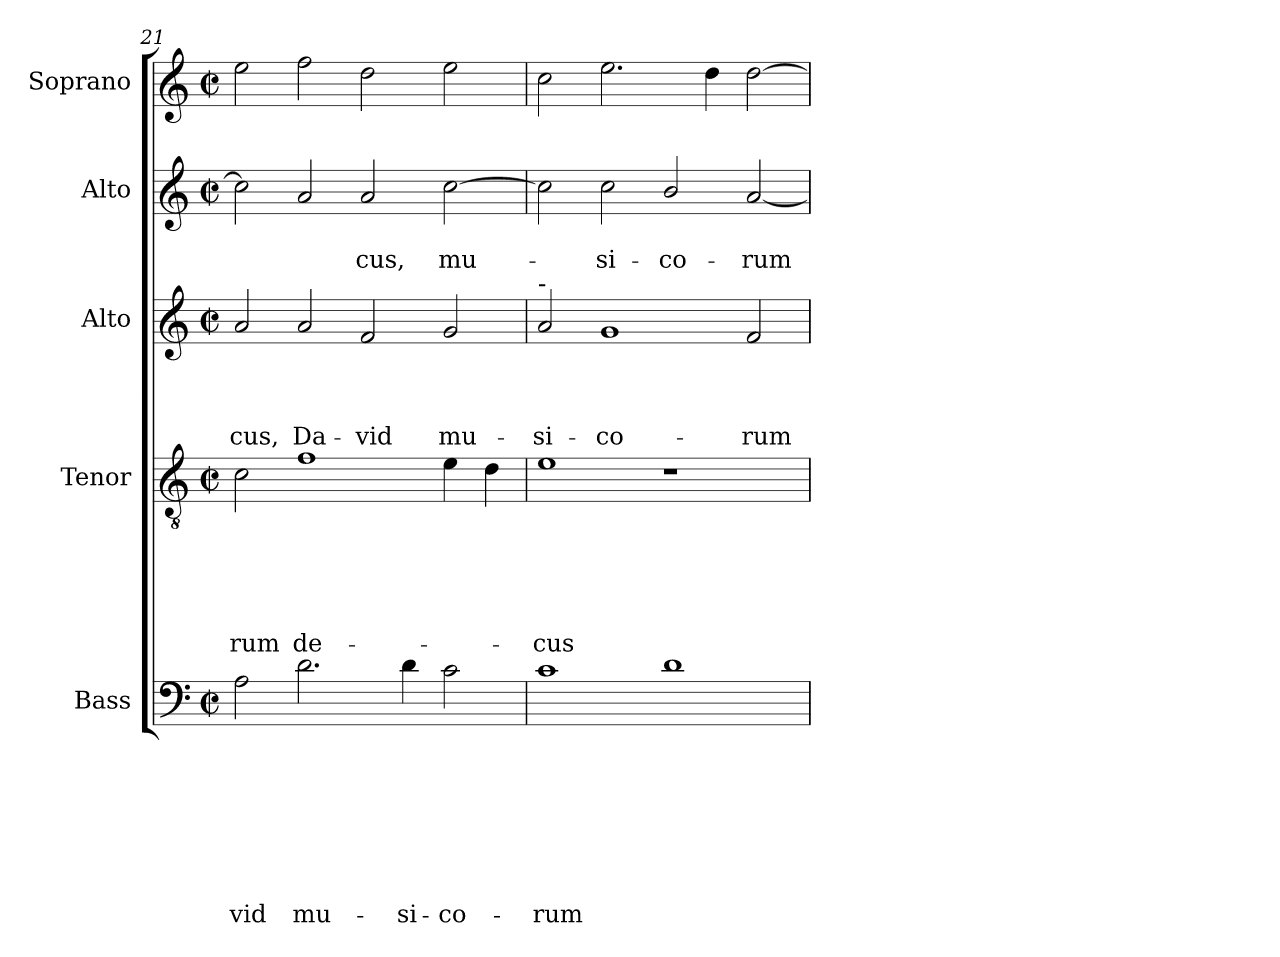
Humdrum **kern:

**kern	**text	**text	**text	**text	**text	**text	**text	**text	**kern	**text	**text	**text	**text	**text	**text	**kern	**text	**text	**text	**text	**kern	**text	**text	**kern
*part5	*part5	*part5	*part5	*part5	*part5	*part5	*part5	*part5	*part4	*part4	*part4	*part4	*part4	*part4	*part4	*part3	*part3	*part3	*part3	*part3	*part2	*part2	*part2	*part1
*staff5	*staff5	*staff5	*staff5	*staff5	*staff5	*staff5	*staff5	*staff5	*staff4	*staff4	*staff4	*staff4	*staff4	*staff4	*staff4	*staff3	*staff3	*staff3	*staff3	*staff3	*staff2	*staff2	*staff2	*staff1
*I"Bass	*	*	*	*	*	*	*	*	*I"Tenor	*	*	*	*	*	*	*I"Alto	*	*	*	*	*I"Alto	*	*	*I"Soprano
*I'B.	*	*	*	*	*	*	*	*	*I'T.	*	*	*	*	*	*	*I'A.	*	*	*	*	*I'A.	*	*	*I'S.
*clefF4	*	*	*	*	*	*	*	*	*clefGv2	*	*	*	*	*	*	*clefG2	*	*	*	*	*clefG2	*	*	*clefG2
*k[]	*	*	*	*	*	*	*	*	*k[]	*	*	*	*	*	*	*k[]	*	*	*	*	*k[]	*	*	*k[]
*C:	*	*	*	*	*	*	*	*	*C:	*	*	*	*	*	*	*C:	*	*	*	*	*C:	*	*	*C:
*M2/2	*	*	*	*	*	*	*	*	*M2/2	*	*	*	*	*	*	*M2/2	*	*	*	*	*M2/2	*	*	*M2/2
*met(c|)	*	*	*	*	*	*	*	*	*met(c|)	*	*	*	*	*	*	*met(c|)	*	*	*	*	*met(c|)	*	*	*met(c|)
=21	=21	=21	=21	=21	=21	=21	=21	=21	=21	=21	=21	=21	=21	=21	=21	=21	=21	=21	=21	=21	=21	=21	=21	=21
!	!	!	!	!	!	!	!	!LO:LY:b	!	!	!	!	!	!	!LO:LY:b:rj	!	!	!	!	!LO:LY:b:rj	!	!	!	!
2A\	.	.	.	.	.	.	.	-vid	2c\	.	.	.	.	.	-rum	2a/	.	.	.	-cus,	2cc\]	.	.	2ee\
!	!	!	!	!	!	!	!	!LO:LY:b	!	!	!	!	!	!	!LO:LY:b:rj	!	!	!	!	!LO:LY:b:rj	!	!	!	!
2.d\	.	.	.	.	.	.	.	mu-	1f	.	.	.	.	.	de-	2a/	.	.	.	Da-	2a/	.	.	2ff\
!	!	!	!	!	!	!	!	!	!	!	!	!	!	!	!	!	!	!	!	!LO:LY:b:rj	!	!	!LO:LY:b	!
.	.	.	.	.	.	.	.	.	.	.	.	.	.	.	.	2f/	.	.	.	-vid	2a/	.	-cus,	2dd\
!	!	!	!	!	!	!	!	!LO:LY:b	!	!	!	!	!	!	!	!	!	!	!	!	!	!	!	!
4d\	.	.	.	.	.	.	.	-si-	.	.	.	.	.	.	.	.	.	.	.	.	.	.	.	.
!	!	!	!	!	!	!	!	!LO:LY:b	!	!	!	!	!	!	!	!	!	!	!	!LO:LY:b:rj	!	!	!LO:LY:b	!
2c\	.	.	.	.	.	.	.	-co-	4e\	.	.	.	.	.	.	2g/	.	.	.	mu-	[<2cc\	.	mu-	2ee\
.	.	.	.	.	.	.	.	.	4d\	.	.	.	.	.	.	.	.	.	.	.	.	.	.	.
!!LO:PB:g=z
=22	=22	=22	=22	=22	=22	=22	=22	=22	=22	=22	=22	=22	=22	=22	=22	=22	=22	=22	=22	=22	=22	=22	=22	=22
!	!	!	!	!	!	!	!	!	!	!	!	!	!	!	!	!LO:TX:a:t=-	!	!	!	!	!	!	!	!
!	!	!	!	!	!	!	!	!LO:LY:b	!	!	!	!	!	!	!LO:LY:b:rj	!	!	!	!	!LO:LY:b:rj	!	!	!	!
1c	.	.	.	.	.	.	.	-rum	1e	.	.	.	.	.	-cus	2a/	.	.	.	-si-	2cc\]	.	.	2cc\
!	!	!	!	!	!	!	!	!	!	!	!	!	!	!	!	!	!	!	!	!LO:LY:b:rj	!	!	!LO:LY:b	!
.	.	.	.	.	.	.	.	.	.	.	.	.	.	.	.	1g	.	.	.	-co-	2cc\	.	-si-	2.ee\
!	!	!	!	!	!	!	!	!	!	!	!	!	!	!	!	!	!	!	!	!	!	!	!LO:LY:b	!
1d	.	.	.	.	.	.	.	.	1r	.	.	.	.	.	.	.	.	.	.	.	2b/	.	-co-	.
.	.	.	.	.	.	.	.	.	.	.	.	.	.	.	.	.	.	.	.	.	.	.	.	4dd\
!	!	!	!	!	!	!	!	!	!	!	!	!	!	!	!	!	!	!	!	!LO:LY:b:rj	!	!	!LO:LY:b	!
.	.	.	.	.	.	.	.	.	.	.	.	.	.	.	.	2f/	.	.	.	-rum	[<2a/	.	-rum	[>2dd\
=	=	=	=	=	=	=	=	=	=	=	=	=	=	=	=	=	=	=	=	=	=	=	=	=
*-	*-	*-	*-	*-	*-	*-	*-	*-	*-	*-	*-	*-	*-	*-	*-	*-	*-	*-	*-	*-	*-	*-	*-	*-
